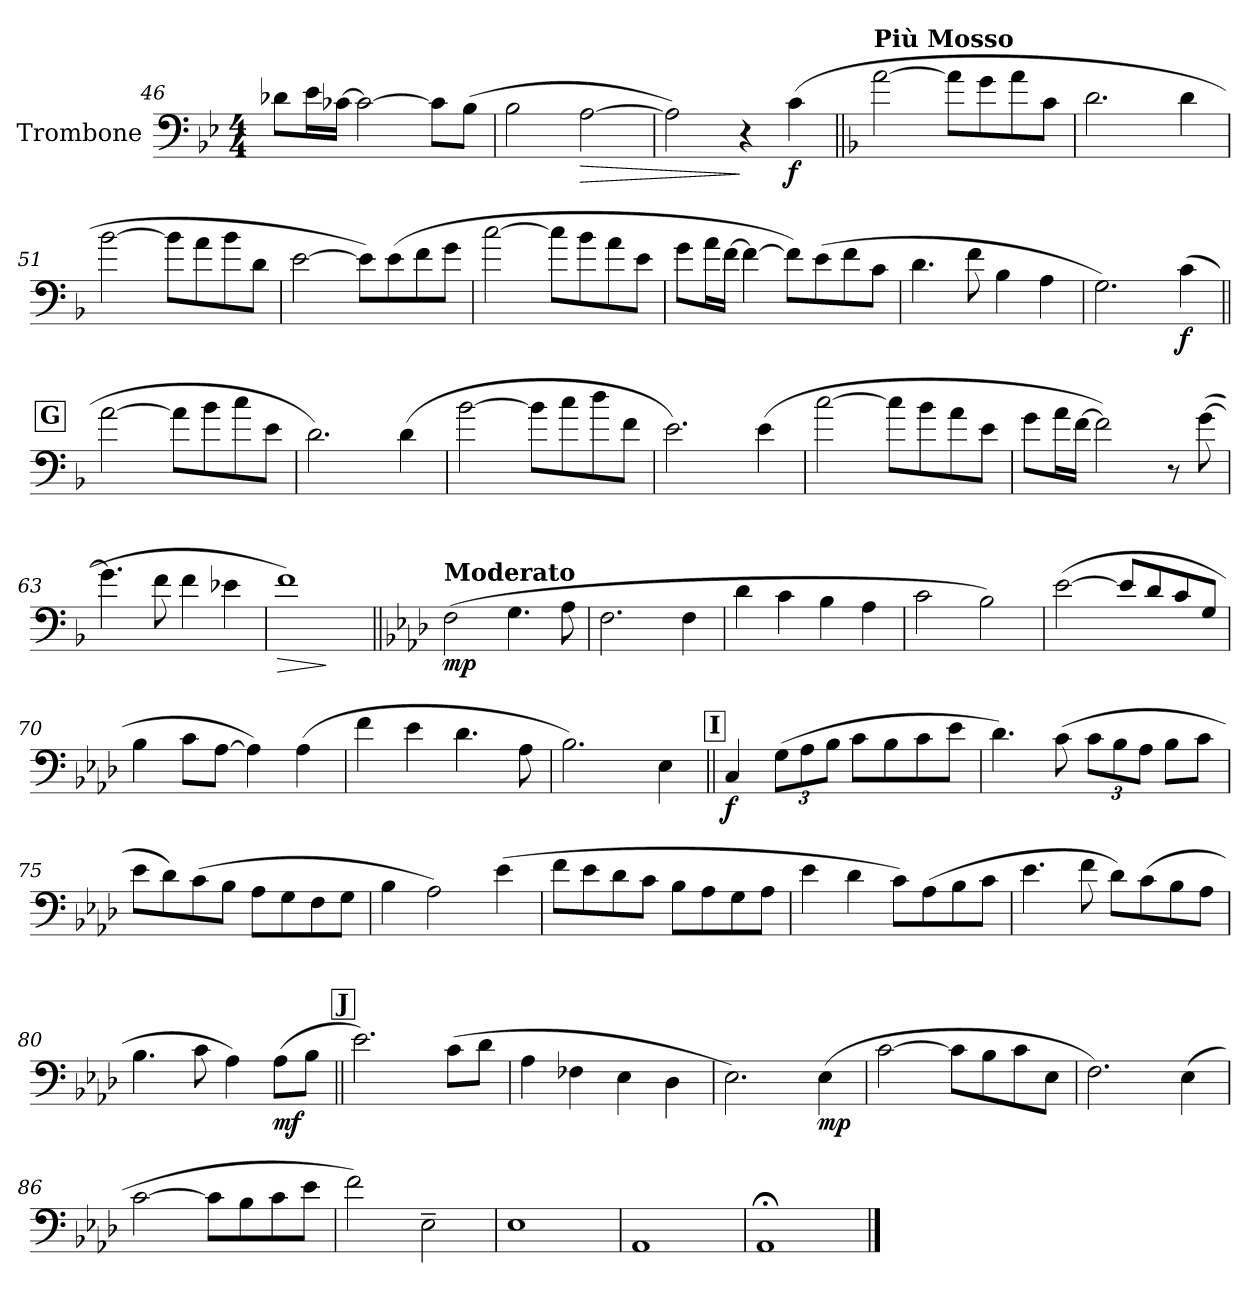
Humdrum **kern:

**kern	**dynam
*part1	*part1
*staff1	*staff1
*I"Trombone	*
*I'Tbn.	*
*clefF4	*
*k[b-e-]	*
*M4/4	*
=46	=46
8d-X\L	.
16e-\L	.
[16c-X\JJ	.
2c-\_	.
8c-\L]	.
(>8B-\J	.
=47	=47
2B-\	.
!	!LO:HP:b
[2A\	>
=48	=48
2A\])	.
4r	]
!	!LO:DY:b
(>4c\	f
=49||	=49||
!!LO:REH:place=s1:a:B:fs=14:t=F
*k[b-]	*
*MM84	*
!LO:TX:a:B:t=Più Mosso	!
[2a\	.
8a\L]	.
8g\	.
8a\	.
8c\J	.
!!LO:LB:g=z
=50	=50
2.d\	.
4d\	.
=51	=51
[2b-\	.
8b-\L]	.
8a\	.
8b-\	.
8d\J	.
=52	=52
[2e\	.
8e\L])	.
(>8e\	.
8f\	.
8g\J	.
=53	=53
[2cc\	.
8cc\L]	.
8b-\	.
8a\	.
8e\J	.
=54	=54
8g\L	.
16a\L	.
[16f\JJ	.
4f\_	.
8f\L])	.
(>8e\	.
8f\	.
8c\J	.
=55	=55
4.d\	.
8f\	.
4B-\	.
4A\	.
=56	=56
2.G\)	.
!	!LO:DY:b
(>4c\	f
!!LO:LB:g=z
!!LO:REH:place=s1:a:B:fs=14:t=G
=57||	=57||
[2a\	.
8a\L]	.
8b-\	.
8cc\	.
8e\J	.
=58	=58
2.d\)	.
(>4d\	.
=59	=59
[2b-\	.
8b-\L]	.
8cc\	.
8dd\	.
8f\J	.
=60	=60
2.e\)	.
(>4e\	.
=61	=61
[2cc\	.
8cc\L]	.
8b-\	.
8a\	.
8e\J	.
=62	=62
8g\L	.
16a\L	.
[16f\JJ	.
2f\])	.
8r	.
(>[8g\	.
=63	=63
4.g\]	.
8f\	.
4f\	.
4e-X\	.
=64	=64
!	!LO:HP:b
1f)	>
.	]
!!LO:LB:g=z
=65||	=65||
!!LO:REH:place=s1:a:B:fs=14:t=H
*k[b-e-a-d-]	*
*MM80	*
!LO:TX:a:B:t=Moderato	!
!	!LO:DY:b
(>2F\	mp
4.G\	.
8A-\	.
=66	=66
2.F\	.
4F\	.
=67	=67
4d-\	.
4c\	.
4B-\	.
4A-\	.
=68	=68
2c\	.
2B-\)	.
=69	=69
(>[2e-\	.
8e-/L]	.
8d-/	.
8c/	.
8G/J	.
=70	=70
4B-\	.
8c\L	.
[8A-\J	.
4A-\])	.
(>4A-\	.
=71	=71
4f\	.
4e-\	.
4.d-\	.
8A-\	.
=72	=72
2.B-\)	.
4E-\	.
!!LO:REH:place=s1:a:B:fs=14:t=I
=73||	=73||
!	!LO:DY:b
4C/	f
*Xbrackettup	*
(>12G\L	.
12A-\	.
12B-\J	.
8c\L	.
8B-\	.
8c\	.
8e-\J	.
!!LO:LB:g=z
=74	=74
4.d-\)	.
(>8c\	.
12c\L	.
12B-\	.
12A-\J	.
8B-\L	.
8c\J	.
=75	=75
8e-\L	.
8d-\)	.
(>8c\	.
8B-\J	.
8A-\L	.
8G\	.
8F\	.
8G\J	.
=76	=76
4B-\	.
2A-\)	.
(>4e-\	.
=77	=77
8f\L	.
8e-\	.
8d-\	.
8c\J	.
8B-\L	.
8A-\	.
8G\	.
8A-\J	.
=78	=78
4e-\	.
4d-\	.
8c\L)	.
(>8A-\	.
8B-\	.
8c\J	.
=79	=79
4.e-\	.
8f\	.
8d-\L)	.
(>8c\	.
8B-\	.
8A-\J	.
!!LO:LB:g=z
=80	=80
4.B-\	.
8c\	.
4A-\)	.
!	!LO:DY:b
(>8A-\L	mf
8B-\J	.
!!LO:REH:place=s1:a:B:fs=14:t=J
=81||	=81||
2.e-\)	.
(>8c\L	.
8d-\J	.
=82	=82
4A-\	.
4F-X\	.
4E-\	.
4D-\	.
=83	=83
2.E-\)	.
!	!LO:DY:b
(>4E-\	mp
=84	=84
[2c\	.
8c\L]	.
8B-\	.
8c\	.
8E-\J	.
=85	=85
2.F\)	.
(>4E-\	.
=86	=86
[2c\	.
8c\L]	.
8B-\	.
8c\	.
8e-\J	.
=87	=87
2f\)	.
2E-~\	.
=88	=88
1E-	.
=89	=89
1AA-	.
=90	=90
1AA-;<	.
==	==
*-	*-
